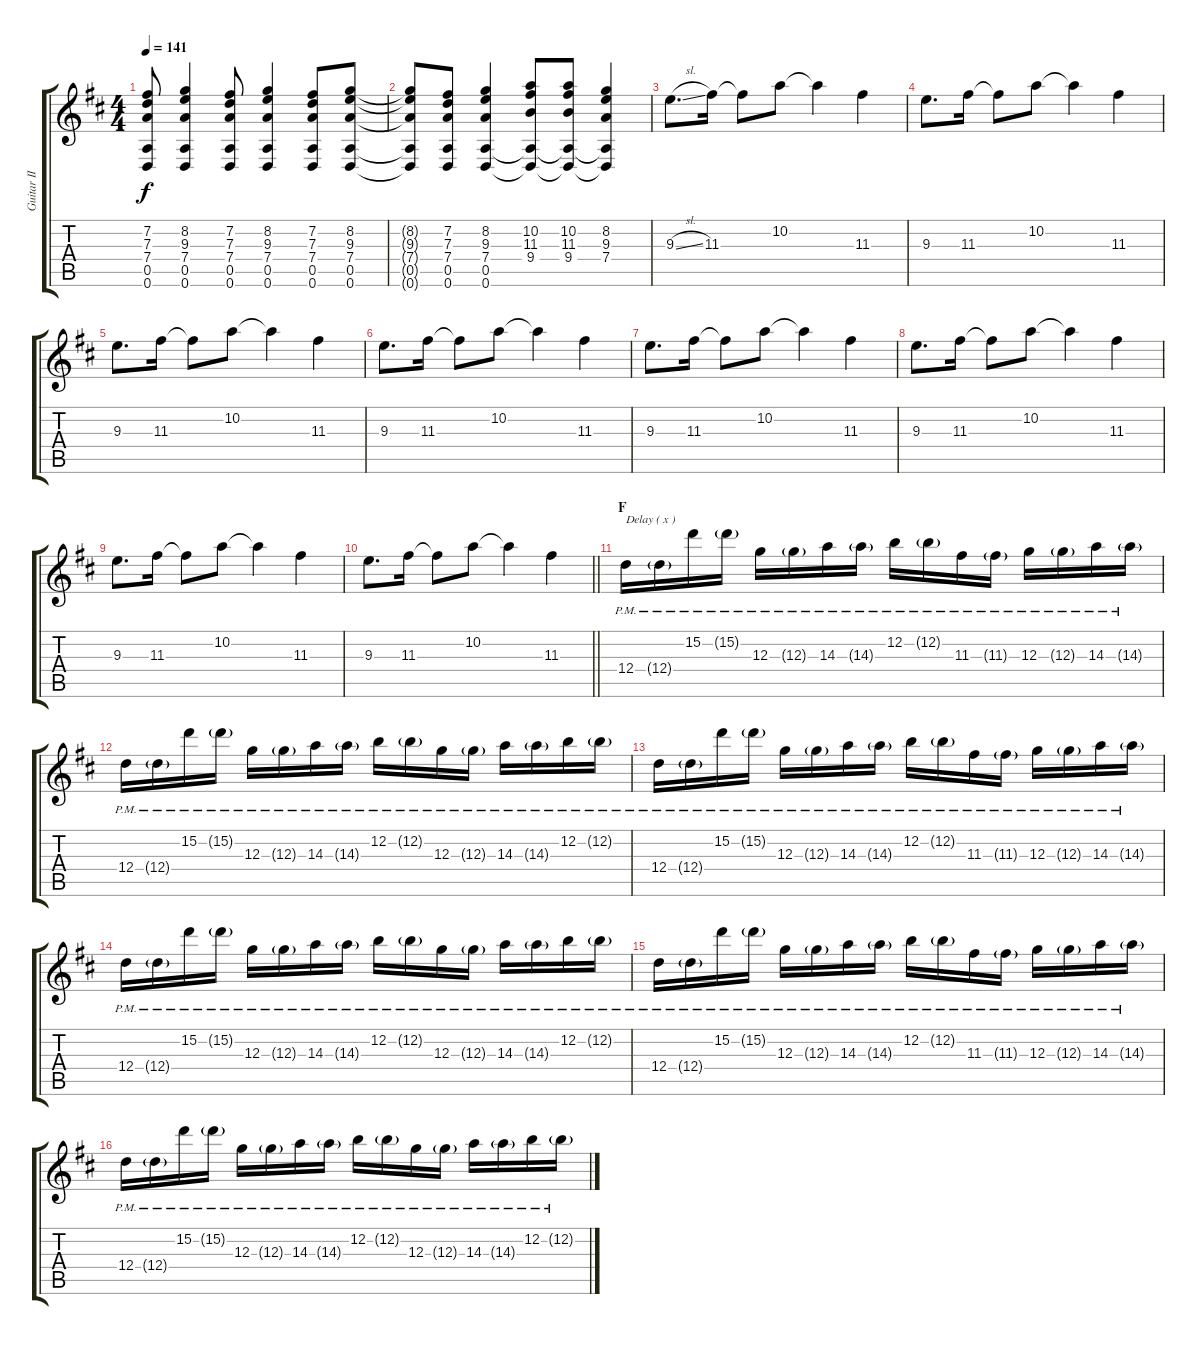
\track ("Guitar II - Kita" "Guitar II ") {instrument distortionguitar}
\staff {score tabs}
\tuning (E4 B3 G3 D3 A2 D2) {hide}
\ts (4 4)
\tempo 141
\clef g2
\ks d
(7.2 7.3 7.4 0.5 0.6).8{dy f} (8.2 9.3 7.4 0.5 0.6).4 (7.2 7.3 7.4 0.5 0.6).8 (8.2 9.3 7.4 0.5 0.6).4 (7.2 7.3 7.4 0.5 0.6).8 (8.2 9.3 7.4 0.5 0.6).8 |
(8.2{t} 9.3{t} 7.4{t} 0.5{t} 0.6{t}).8 (7.2 7.3 7.4 0.5 0.6).8 (8.2 9.3 7.4 0.5 0.6).4 (10.2 11.3 9.4 0.5{t} 0.6{t}).8 (10.2 11.3 9.4 0.5{t} 0.6{t}).8 (8.2 9.3 7.4 0.5{t} 0.6{t}).4 |
9.3{sl}.8{d instrument electricguitarjazz} 11.3.16 11.3{t}.8 10.2.8 10.2{t}.4 11.3.4 |
9.3.8{d} 11.3.16 11.3{t}.8 10.2.8 10.2{t}.4 11.3.4 |
9.3.8{d} 11.3.16 11.3{t}.8 10.2.8 10.2{t}.4 11.3.4 |
9.3.8{d} 11.3.16 11.3{t}.8 10.2.8 10.2{t}.4 11.3.4 |
9.3.8{d} 11.3.16 11.3{t}.8 10.2.8 10.2{t}.4 11.3.4 |
9.3.8{d} 11.3.16 11.3{t}.8 10.2.8 10.2{t}.4 11.3.4 |
9.3.8{d} 11.3.16 11.3{t}.8 10.2.8 10.2{t}.4 11.3.4 |
\barLineRight lightlight
9.3.8{d} 11.3.16 11.3{t}.8 10.2.8 10.2{t}.4 11.3.4 |
\section ("" "F")
12.4{pm}.16{txt "Delay ( x )" volume 16 instrument distortionguitar} 12.4{g pm}.16 15.2{pm}.16 15.2{g pm}.16 12.3{pm}.16 12.3{g pm}.16 14.3{pm}.16 14.3{g pm}.16 12.2{pm}.16 12.2{g pm}.16 11.3{pm}.16 11.3{g pm}.16 12.3{pm}.16 12.3{g pm}.16 14.3{pm}.16 14.3{g pm}.16 |
12.4{pm}.16 12.4{g pm}.16 15.2{pm}.16 15.2{g pm}.16 12.3{pm}.16 12.3{g pm}.16 14.3{pm}.16 14.3{g pm}.16 12.2{pm}.16 12.2{g pm}.16 12.3{pm}.16 12.3{g pm}.16 14.3{pm}.16 14.3{g pm}.16 12.2{pm}.16 12.2{g pm}.16 |
12.4{pm}.16 12.4{g pm}.16 15.2{pm}.16 15.2{g pm}.16 12.3{pm}.16 12.3{g pm}.16 14.3{pm}.16 14.3{g pm}.16 12.2{pm}.16 12.2{g pm}.16 11.3{pm}.16 11.3{g pm}.16 12.3{pm}.16 12.3{g pm}.16 14.3{pm}.16 14.3{g pm}.16 |
12.4{pm}.16 12.4{g pm}.16 15.2{pm}.16 15.2{g pm}.16 12.3{pm}.16 12.3{g pm}.16 14.3{pm}.16 14.3{g pm}.16 12.2{pm}.16 12.2{g pm}.16 12.3{pm}.16 12.3{g pm}.16 14.3{pm}.16 14.3{g pm}.16 12.2{pm}.16 12.2{g pm}.16 |
12.4{pm}.16 12.4{g pm}.16 15.2{pm}.16 15.2{g pm}.16 12.3{pm}.16 12.3{g pm}.16 14.3{pm}.16 14.3{g pm}.16 12.2{pm}.16 12.2{g pm}.16 11.3{pm}.16 11.3{g pm}.16 12.3{pm}.16 12.3{g pm}.16 14.3{pm}.16 14.3{g pm}.16 |
12.4{pm}.16 12.4{g pm}.16 15.2{pm}.16 15.2{g pm}.16 12.3{pm}.16 12.3{g pm}.16 14.3{pm}.16 14.3{g pm}.16 12.2{pm}.16 12.2{g pm}.16 12.3{pm}.16 12.3{g pm}.16 14.3{pm}.16 14.3{g pm}.16 12.2{pm}.16 12.2{g pm}.16
